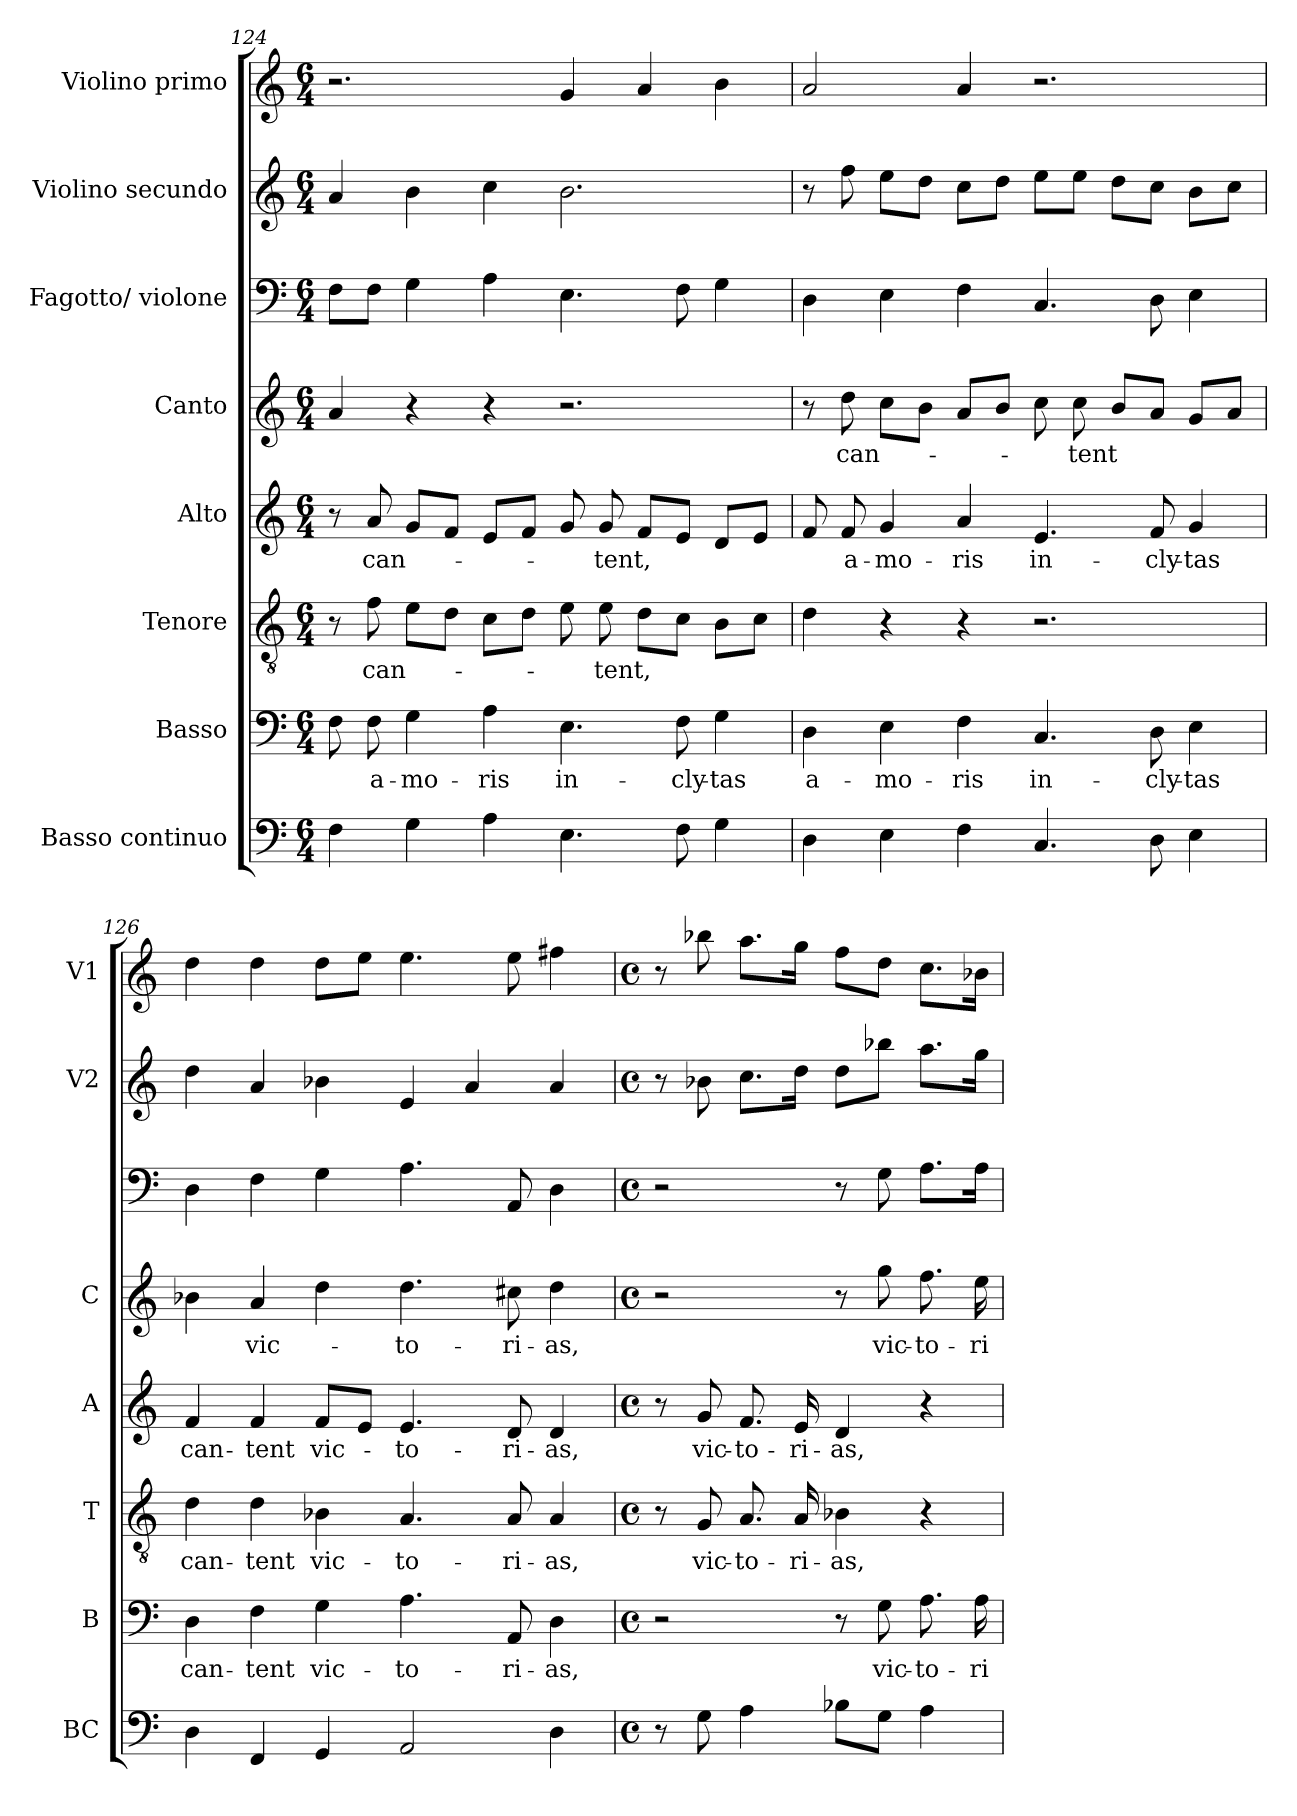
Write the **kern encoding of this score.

**kern	**kern	**text	**kern	**text	**kern	**text	**kern	**text	**kern	**kern	**kern
*part8	*part7	*part7	*part6	*part6	*part5	*part5	*part4	*part4	*part3	*part2	*part1
*staff8	*staff7	*staff7	*staff6	*staff6	*staff5	*staff5	*staff4	*staff4	*staff3	*staff2	*staff1
*I"Basso continuo	*I"Basso	*	*I"Tenore	*	*I"Alto	*	*I"Canto	*	*I"Fagotto/ violone	*I"Violino secundo	*I"Violino primo
*I'BC	*I'B	*	*I'T	*	*I'A	*	*I'C	*	*	*I'V2	*I'V1
*clefF4	*clefF4	*	*clefGv2	*	*clefG2	*	*clefG2	*	*clefF4	*clefG2	*clefG2
*k[]	*k[]	*	*k[]	*	*k[]	*	*k[]	*	*k[]	*k[]	*k[]
*C:	*C:	*	*C:	*	*C:	*	*C:	*	*C:	*C:	*C:
*M6/4	*M6/4	*	*M6/4	*	*M6/4	*	*M6/4	*	*M6/4	*M6/4	*M6/4
=124	=124	=124	=124	=124	=124	=124	=124	=124	=124	=124	=124
4F\	8F\	.	8r	.	8r	.	4a/	.	8F\L	4a/	2.r
!	!	!LO:LY:b	!	!LO:LY:b	!	!LO:LY:b	!	!	!	!	!
.	8F\	a-	8f\	can-	8a/	can-	.	.	8F\J	.	.
!	!	!LO:LY:b	!	!	!	!	!	!	!	!	!
4G\	4G\	-mo-	8e\L	.	8g/L	.	4r	.	4G\	4b\	.
.	.	.	8d\J	.	8f/J	.	.	.	.	.	.
!	!	!LO:LY:b	!	!	!	!	!	!	!	!	!
4A\	4A\	-ris	8c\L	.	8e/L	.	4r	.	4A\	4cc\	.
.	.	.	8d\J	.	8f/J	.	.	.	.	.	.
!	!	!LO:LY:b	!	!	!	!	!	!	!	!	!
4.E\	4.E\	in-	8e\	.	8g/	.	2.r	.	4.E\	2.b\	4g/
!	!	!	!	!LO:LY:b	!	!LO:LY:b	!	!	!	!	!
.	.	.	8e\	-tent,	8g/	-tent,	.	.	.	.	.
.	.	.	8d\L	.	8f/L	.	.	.	.	.	4a/
!	!	!LO:LY:b	!	!	!	!	!	!	!	!	!
8F\	8F\	-cly-	8c\J	.	8e/J	.	.	.	8F\	.	.
!	!	!LO:LY:b	!	!	!	!	!	!	!	!	!
4G\	4G\	-tas	8B\L	.	8d/L	.	.	.	4G\	.	4b\
.	.	.	8c\J	.	8e/J	.	.	.	.	.	.
=125	=125	=125	=125	=125	=125	=125	=125	=125	=125	=125	=125
!	!	!LO:LY:b	!	!	!	!	!	!	!	!	!
4D\	4D\	a-	4d\	.	8f/	.	8r	.	4D\	8r	2a/
!	!	!	!	!	!	!LO:LY:b	!	!LO:LY:b	!	!	!
.	.	.	.	.	8f/	a-	8dd\	can-	.	8ff\	.
!	!	!LO:LY:b	!	!	!	!LO:LY:b	!	!	!	!	!
4E\	4E\	-mo-	4r	.	4g/	-mo-	8cc\L	.	4E\	8ee\L	.
.	.	.	.	.	.	.	8b\J	.	.	8dd\J	.
!	!	!LO:LY:b	!	!	!	!LO:LY:b	!	!	!	!	!
4F\	4F\	-ris	4r	.	4a/	-ris	8a/L	.	4F\	8cc\L	4a/
.	.	.	.	.	.	.	8b/J	.	.	8dd\J	.
!	!	!LO:LY:b	!	!	!	!LO:LY:b	!	!	!	!	!
4.C/	4.C/	in-	2.r	.	4.e/	in-	8cc\	.	4.C/	8ee\L	2.r
!	!	!	!	!	!	!	!	!LO:LY:b	!	!	!
.	.	.	.	.	.	.	8cc\	-tent	.	8ee\J	.
.	.	.	.	.	.	.	8b/L	.	.	8dd\L	.
!	!	!LO:LY:b	!	!	!	!LO:LY:b	!	!	!	!	!
8D\	8D\	-cly-	.	.	8f/	-cly-	8a/J	.	8D\	8cc\J	.
!	!	!LO:LY:b	!	!	!	!LO:LY:b	!	!	!	!	!
4E\	4E\	-tas	.	.	4g/	-tas	8g/L	.	4E\	8b\L	.
.	.	.	.	.	.	.	8a/J	.	.	8cc\J	.
!!LO:PB:g=z
=126	=126	=126	=126	=126	=126	=126	=126	=126	=126	=126	=126
!	!	!LO:LY:b	!	!LO:LY:b	!	!LO:LY:b	!	!	!	!	!
4D\	4D\	can-	4d\	can-	4f/	can-	4b-X\	.	4D\	4dd\	4dd\
!	!	!LO:LY:b	!	!LO:LY:b	!	!LO:LY:b	!	!LO:LY:b	!	!	!
4FF/	4F\	-tent	4d\	-tent	4f/	-tent	4a/	vic-	4F\	4a/	4dd\
!	!	!LO:LY:b	!	!LO:LY:b	!	!LO:LY:b	!	!	!	!	!
4GG/	4G\	vic-	4B-X\	vic-	8f/L	vic-	4dd\	.	4G\	4b-X\	8dd\L
.	.	.	.	.	8e/J	.	.	.	.	.	8ee\J
!	!	!LO:LY:b	!	!LO:LY:b	!	!LO:LY:b	!	!LO:LY:b	!	!	!
2AA/	4.A\	-to-	4.A/	-to-	4.e/	-to-	4.dd\	-to-	4.A\	4e/	4.ee\
.	.	.	.	.	.	.	.	.	.	4a/	.
!	!	!LO:LY:b	!	!LO:LY:b	!	!LO:LY:b	!	!LO:LY:b	!	!	!
.	8AA/	-ri-	8A/	-ri-	8d/	-ri-	8cc#X\	-ri-	8AA/	.	8ee\
!	!	!LO:LY:b	!	!LO:LY:b	!	!LO:LY:b	!	!LO:LY:b	!	!	!
4D\	4D\	-as,	4A/	-as,	4d/	-as,	4dd\	-as,	4D\	4a/	4ff#X\
=127	=127	=127	=127	=127	=127	=127	=127	=127	=127	=127	=127
*M4/4	*M4/4	*	*M4/4	*	*M4/4	*	*M4/4	*	*M4/4	*M4/4	*M4/4
*met(c)	*met(c)	*	*met(c)	*	*met(c)	*	*met(c)	*	*met(c)	*met(c)	*met(c)
8r	2r	.	8r	.	8r	.	2r	.	2r	8r	8r
!	!	!	!	!LO:LY:b	!	!LO:LY:b	!	!	!	!	!
8G\	.	.	8G/	vic-	8g/	vic-	.	.	.	8b-X\	8bb-X\
!	!	!	!	!LO:LY:b	!	!LO:LY:b	!	!	!	!	!
4A\	.	.	8.A/	-to-	8.f/	-to-	.	.	.	8.cc\L	8.aa\L
!	!	!	!	!LO:LY:b	!	!LO:LY:b	!	!	!	!	!
.	.	.	16A/	-ri-	16e/	-ri-	.	.	.	16dd\Jk	16gg\Jk
!	!	!	!	!LO:LY:b	!	!LO:LY:b	!	!	!	!	!
8B-X\L	8r	.	4B-X\	-as,	4d/	-as,	8r	.	8r	8dd\L	8ff\L
!	!	!LO:LY:b	!	!	!	!	!	!LO:LY:b	!	!	!
8G\J	8G\	vic-	.	.	.	.	8gg\	vic-	8G\	8bb-X\J	8dd\J
!	!	!LO:LY:b	!	!	!	!	!	!LO:LY:b	!	!	!
4A\	8.A\	-to-	4r	.	4r	.	8.ff\	-to-	8.A\L	8.aa\L	8.cc\L
!	!	!LO:LY:b	!	!	!	!	!	!LO:LY:b	!	!	!
.	16A\	-ri-	.	.	.	.	16ee\	-ri-	16A\Jk	16gg\Jk	16b-X\Jk
=	=	=	=	=	=	=	=	=	=	=	=
*-	*-	*-	*-	*-	*-	*-	*-	*-	*-	*-	*-
